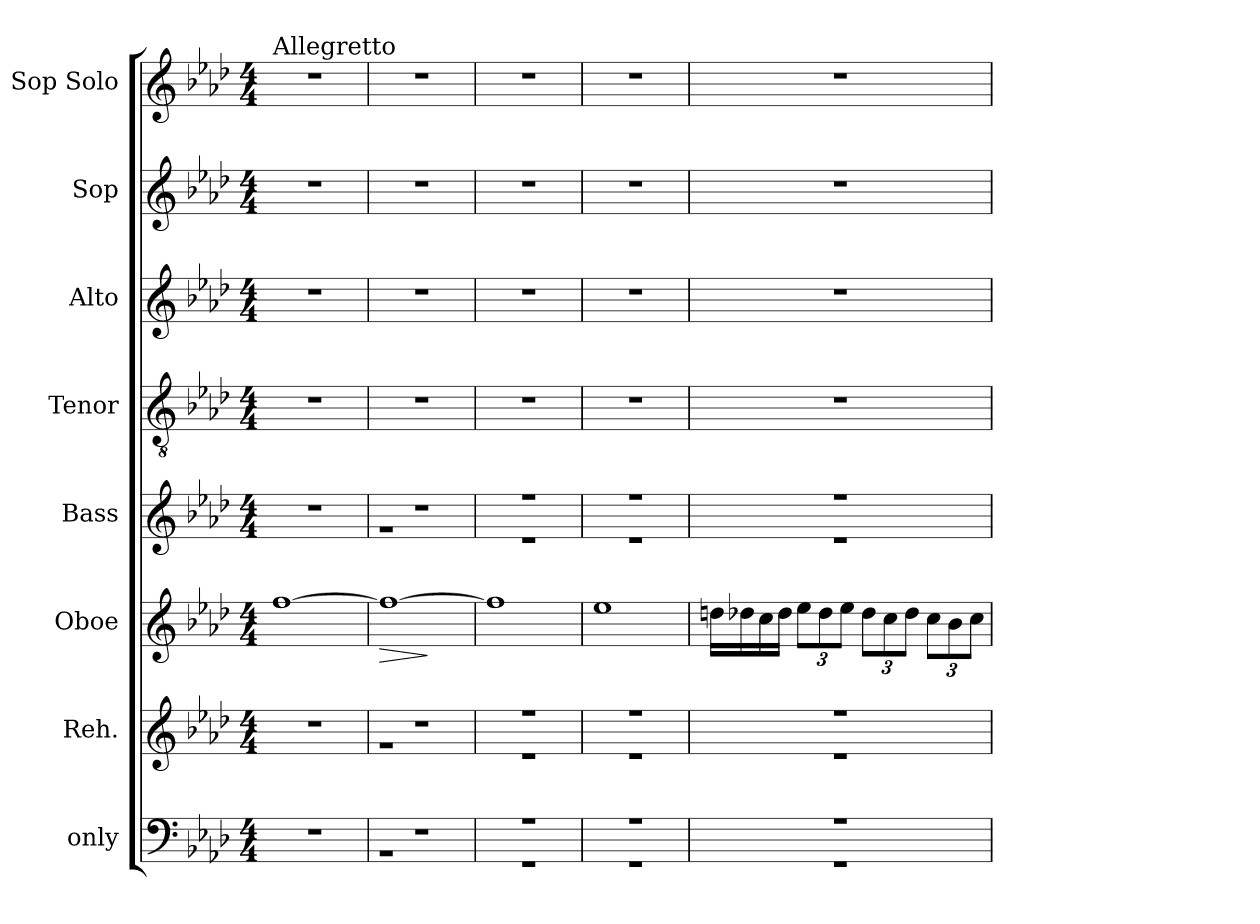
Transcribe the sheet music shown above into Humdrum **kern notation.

**kern	**kern	**kern	**dynam	**kern	**kern	**kern	**kern	**kern
*part8	*part7	*part6	*part6	*part5	*part4	*part3	*part2	*part1
*staff8	*staff7	*staff6	*staff6	*staff5	*staff4	*staff3	*staff2	*staff1
*I"only	*I"Reh.	*I"Oboe	*	*I"Bass	*I"Tenor	*I"Alto	*I"Sop	*I"Sop Solo
*	*	*I'Ob	*	*	*	*	*	*
!!LO:PB:g=z
*stria5	*stria5	*stria5	*	*stria5	*stria5	*stria5	*stria5	*stria5
*clefF4	*clefG2	*clefG2	*	*clefG2	*clefGv2	*clefG2	*clefG2	*clefG2
*k[b-e-a-d-]	*k[b-e-a-d-]	*k[b-e-a-d-]	*	*k[b-e-a-d-]	*k[b-e-a-d-]	*k[b-e-a-d-]	*k[b-e-a-d-]	*k[b-e-a-d-]
*A-:	*A-:	*A-:	*	*A-:	*A-:	*A-:	*A-:	*A-:
*M4/4	*M4/4	*M4/4	*	*M4/4	*M4/4	*M4/4	*M4/4	*M4/4
*MM120	*MM120	*MM120	*	*MM120	*MM120	*MM120	*MM120	*MM120
=1	=1	=1	=1	=1	=1	=1	=1	=1
!	!	!	!	!	!	!	!	!LO:TX:a:t=Allegretto
1r	1r	[>1ff	.	1r	1r	1r	1r	1r
=2	=2	=2	=2	=2	=2	=2	=2	=2
*^	*^	*	*	*	*	*	*	*
!	!	!	!	!	!LO:HP:b	!	!	!	!	!
*	*	*	*	*	*	*^	*	*	*	*
1r	1r	1r	1r	1ff_>	>	1r	1r	1r	1r	1r	1r
*v	*v	*	*	*	*	*v	*v	*	*	*	*
*	*v	*v	*	*	*	*	*	*	*
.	.	.	]	.	.	.	.	.
=3	=3	=3	=3	=3	=3	=3	=3	=3
*^	*^	*	*	*^	*	*	*	*
1r	1r	1r	1r	1ff]	.	1r	1r	1r	1r	1r	1r
=4	=4	=4	=4	=4	=4	=4	=4	=4	=4	=4	=4
1r	1r	1r	1r	1ee-	.	1r	1r	1r	1r	1r	1r
=5	=5	=5	=5	=5	=5	=5	=5	=5	=5	=5	=5
1r	1r	1r	1r	16ddn\L	.	1r	1r	1r	1r	1r	1r
.	.	.	.	16dd-X\	.	.	.	.	.	.	.
.	.	.	.	16cc\	.	.	.	.	.	.	.
.	.	.	.	16dd-\J	.	.	.	.	.	.	.
*	*	*	*	*Xbrackettup	*	*	*	*	*	*	*
.	.	.	.	12ee-\L	.	.	.	.	.	.	.
.	.	.	.	12dd-\	.	.	.	.	.	.	.
.	.	.	.	12ee-\J	.	.	.	.	.	.	.
.	.	.	.	12dd-\L	.	.	.	.	.	.	.
.	.	.	.	12cc\	.	.	.	.	.	.	.
.	.	.	.	12dd-\J	.	.	.	.	.	.	.
.	.	.	.	12cc\L	.	.	.	.	.	.	.
.	.	.	.	12b-\	.	.	.	.	.	.	.
.	.	.	.	12cc\J	.	.	.	.	.	.	.
*v	*v	*	*	*	*	*v	*v	*	*	*	*
*	*v	*v	*	*	*	*	*	*	*
=	=	=	=	=	=	=	=	=
*-	*-	*-	*-	*-	*-	*-	*-	*-
